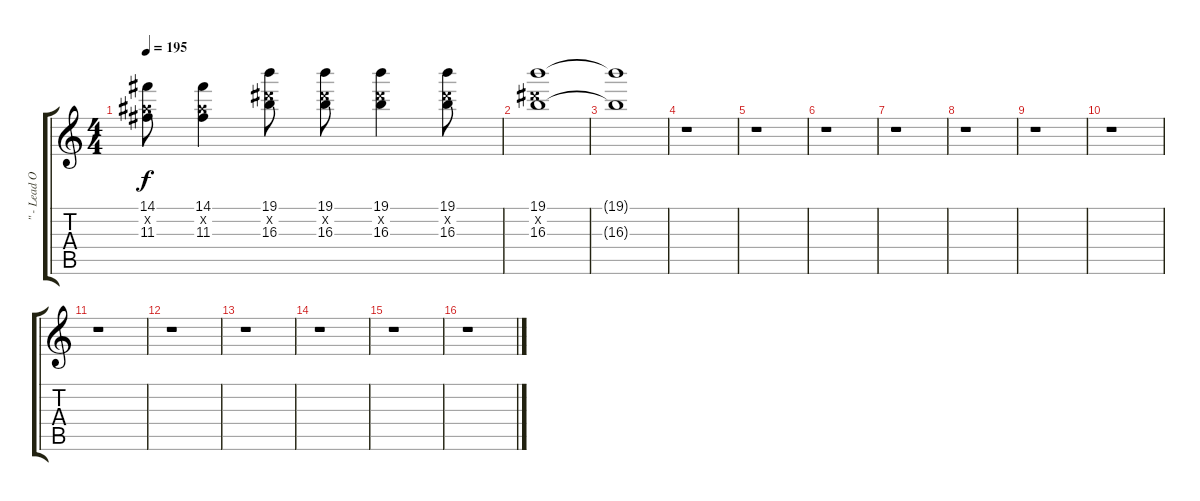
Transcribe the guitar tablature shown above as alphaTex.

\track ("\" - Lead Overdub" "\" - Lead O") {instrument distortionguitar}
\staff {score tabs}
\tuning (E4 B3 G3 D3 A2 E2) {hide}
\ts (4 4)
\tempo 195
\clef g2
\ks c
(14.1 11.2{x} 11.3).8{dy f} (14.1 11.2{x} 11.3).4 (19.1 16.2{x} 16.3).8 (19.1 16.2{x} 16.3).8 (19.1 16.2{x} 16.3).4 (19.1 16.2{x} 16.3).8 |
(19.1 16.2{x} 16.3).1 |
(19.1{t} 16.3{t}).1 |
r.1 |
r.1 |
r.1 |
r.1 |
r.1 |
r.1 |
r.1 |
r.1 |
r.1 |
r.1 |
r.1 |
r.1 |
r.1
